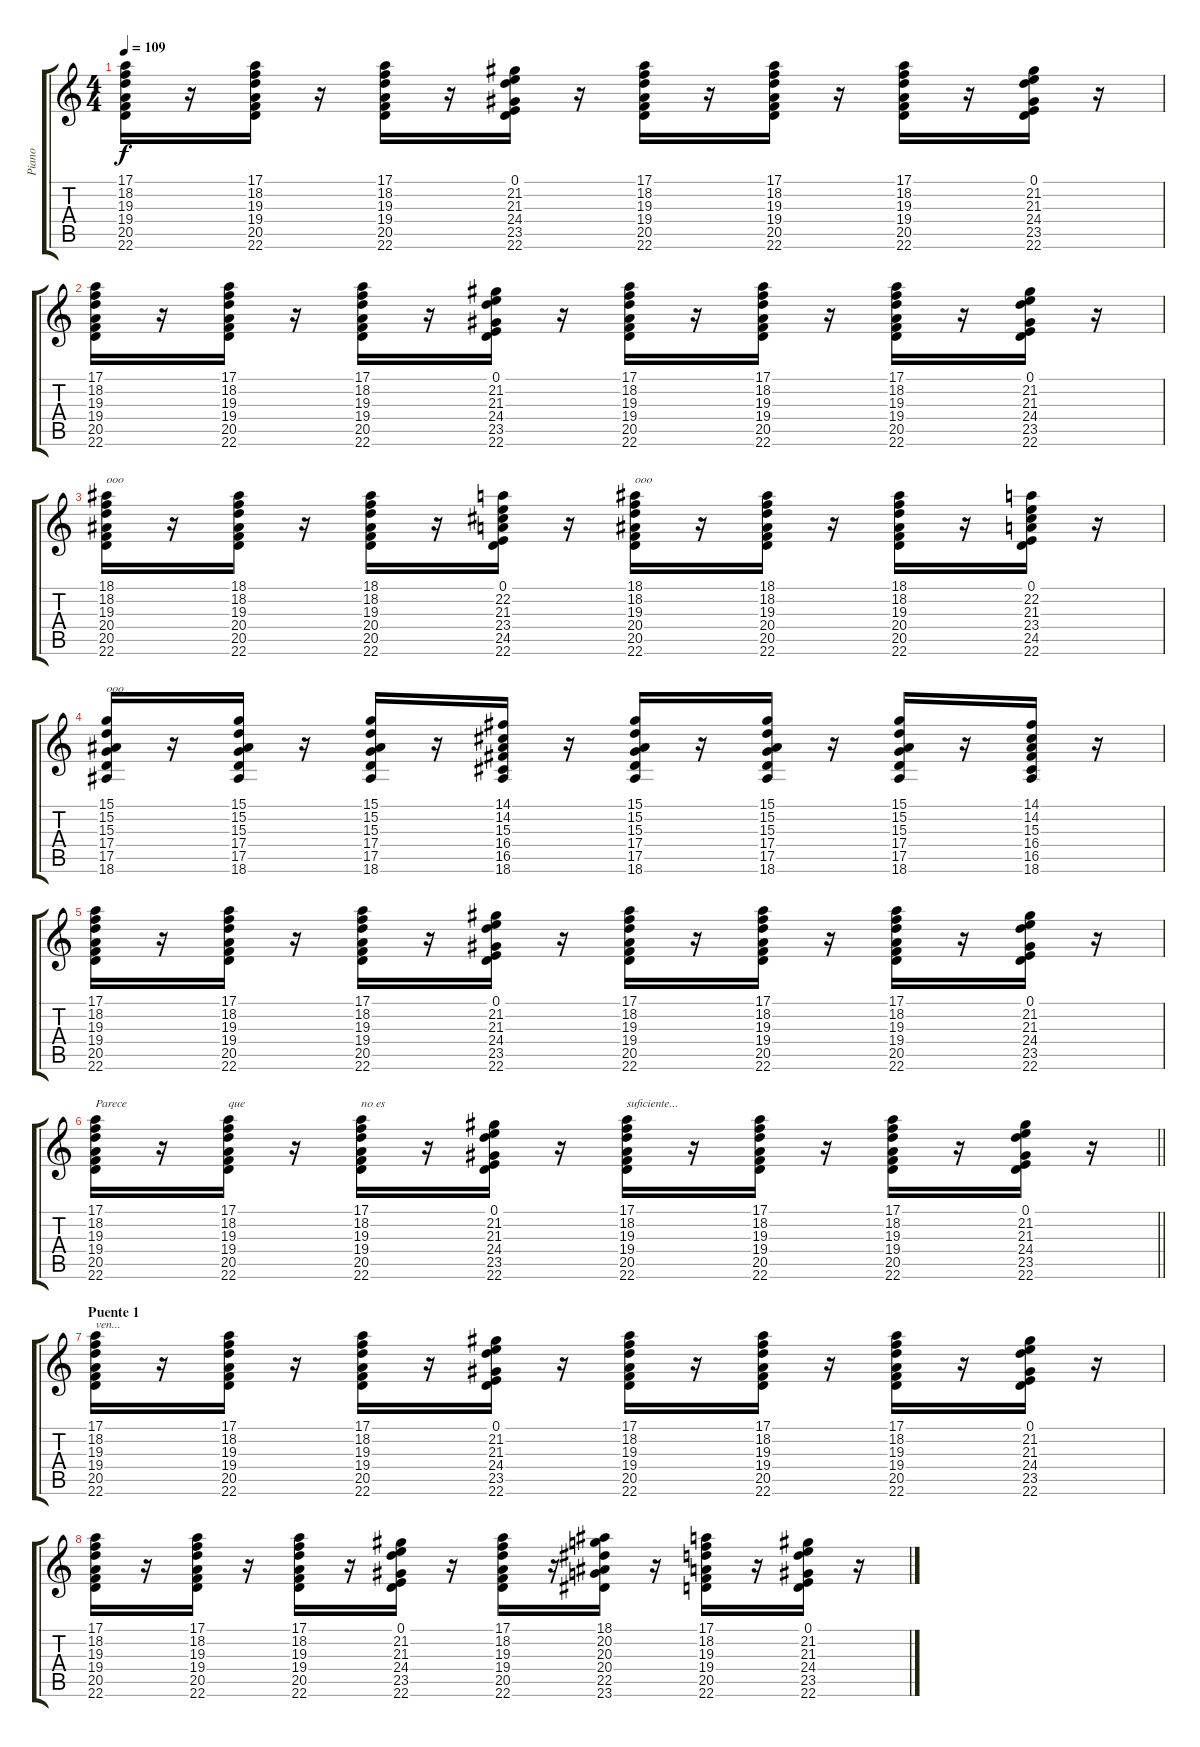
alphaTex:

\track ("Piano" "Piano") {instrument acousticgrandpiano}
\staff {score tabs}
\tuning (E4 B3 G3 D3 A2 E2) {hide}
\ts (4 4)
\tempo 109
\clef g2
\ks c
(17.1 18.2 19.3 19.4 20.5 22.6).16{dy f balance 8} r.16 (17.1 18.2 19.3 19.4 20.5 22.6).16{balance 8} r.16 (17.1 18.2 19.3 19.4 20.5 22.6).16{balance 8} r.16 (0.1 21.2 21.3 24.4 23.5 22.6).16{balance 8} r.16 (17.1 18.2 19.3 19.4 20.5 22.6).16{balance 8} r.16 (17.1 18.2 19.3 19.4 20.5 22.6).16{balance 8} r.16 (17.1 18.2 19.3 19.4 20.5 22.6).16{balance 8} r.16 (0.1 21.2 21.3 24.4 23.5 22.6).16{balance 8} r.16 |
(17.1 18.2 19.3 19.4 20.5 22.6).16{balance 8} r.16 (17.1 18.2 19.3 19.4 20.5 22.6).16{balance 8} r.16 (17.1 18.2 19.3 19.4 20.5 22.6).16{balance 8} r.16 (0.1 21.2 21.3 24.4 23.5 22.6).16{balance 8} r.16 (17.1 18.2 19.3 19.4 20.5 22.6).16{balance 8} r.16 (17.1 18.2 19.3 19.4 20.5 22.6).16{balance 8} r.16 (17.1 18.2 19.3 19.4 20.5 22.6).16{balance 8} r.16 (0.1 21.2 21.3 24.4 23.5 22.6).16{balance 8} r.16 |
(18.1 18.2 19.3 20.4 20.5 22.6).16{txt "ooo" balance 8} r.16 (18.1 18.2 19.3 20.4 20.5 22.6).16 r.16 (18.1 18.2 19.3 20.4 20.5 22.6).16 r.16 (0.1 22.2 21.3 23.4 24.5 22.6).16 r.16 (18.1 18.2 19.3 20.4 20.5 22.6).16{txt "ooo"} r.16 (18.1 18.2 19.3 20.4 20.5 22.6).16 r.16 (18.1 18.2 19.3 20.4 20.5 22.6).16 r.16 (0.1 22.2 21.3 23.4 24.5 22.6).16 r.16 |
(15.1 15.2 15.3 17.4 17.5 18.6).16{txt "ooo"} r.16 (15.1 15.2 15.3 17.4 17.5 18.6).16 r.16 (15.1 15.2 15.3 17.4 17.5 18.6).16{balance 8} r.16 (14.1 14.2 15.3 16.4 16.5 18.6).16 r.16 (15.1 15.2 15.3 17.4 17.5 18.6).16 r.16 (15.1 15.2 15.3 17.4 17.5 18.6).16 r.16 (15.1 15.2 15.3 17.4 17.5 18.6).16{balance 8} r.16 (14.1 14.2 15.3 16.4 16.5 18.6).16 r.16 |
(17.1 18.2 19.3 19.4 20.5 22.6).16{balance 8} r.16 (17.1 18.2 19.3 19.4 20.5 22.6).16{balance 8} r.16 (17.1 18.2 19.3 19.4 20.5 22.6).16{balance 8} r.16 (0.1 21.2 21.3 24.4 23.5 22.6).16{balance 8} r.16 (17.1 18.2 19.3 19.4 20.5 22.6).16{balance 8} r.16 (17.1 18.2 19.3 19.4 20.5 22.6).16{balance 8} r.16 (17.1 18.2 19.3 19.4 20.5 22.6).16{balance 8} r.16 (0.1 21.2 21.3 24.4 23.5 22.6).16{balance 8} r.16 |
\barLineRight lightlight
(17.1 18.2 19.3 19.4 20.5 22.6).16{txt "Parece" balance 8} r.16 (17.1 18.2 19.3 19.4 20.5 22.6).16{txt "que" balance 8} r.16 (17.1 18.2 19.3 19.4 20.5 22.6).16{txt "no es" balance 8} r.16 (0.1 21.2 21.3 24.4 23.5 22.6).16{balance 8} r.16 (17.1 18.2 19.3 19.4 20.5 22.6).16{txt "suficiente..." balance 8} r.16 (17.1 18.2 19.3 19.4 20.5 22.6).16{balance 8} r.16 (17.1 18.2 19.3 19.4 20.5 22.6).16{balance 8} r.16 (0.1 21.2 21.3 24.4 23.5 22.6).16{balance 8} r.16 |
\section ("" "Puente 1")
(17.1 18.2 19.3 19.4 20.5 22.6).16{txt "ven..." balance 8} r.16 (17.1 18.2 19.3 19.4 20.5 22.6).16{balance 8} r.16 (17.1 18.2 19.3 19.4 20.5 22.6).16{balance 8} r.16 (0.1 21.2 21.3 24.4 23.5 22.6).16{balance 8} r.16 (17.1 18.2 19.3 19.4 20.5 22.6).16{balance 8} r.16 (17.1 18.2 19.3 19.4 20.5 22.6).16{balance 8} r.16 (17.1 18.2 19.3 19.4 20.5 22.6).16{balance 8} r.16 (0.1 21.2 21.3 24.4 23.5 22.6).16{balance 8} r.16 |
(17.1 18.2 19.3 19.4 20.5 22.6).16{balance 8} r.16 (17.1 18.2 19.3 19.4 20.5 22.6).16{balance 8} r.16 (17.1 18.2 19.3 19.4 20.5 22.6).16{balance 8} r.16 (0.1 21.2 21.3 24.4 23.5 22.6).16{balance 8} r.16 (17.1 18.2 19.3 19.4 20.5 22.6).16{balance 8} r.16 (18.1 20.2 20.3 20.4 22.5 23.6).16{balance 8} r.16 (17.1 18.2 19.3 19.4 20.5 22.6).16{balance 8} r.16 (0.1 21.2 21.3 24.4 23.5 22.6).16{balance 8} r.16
